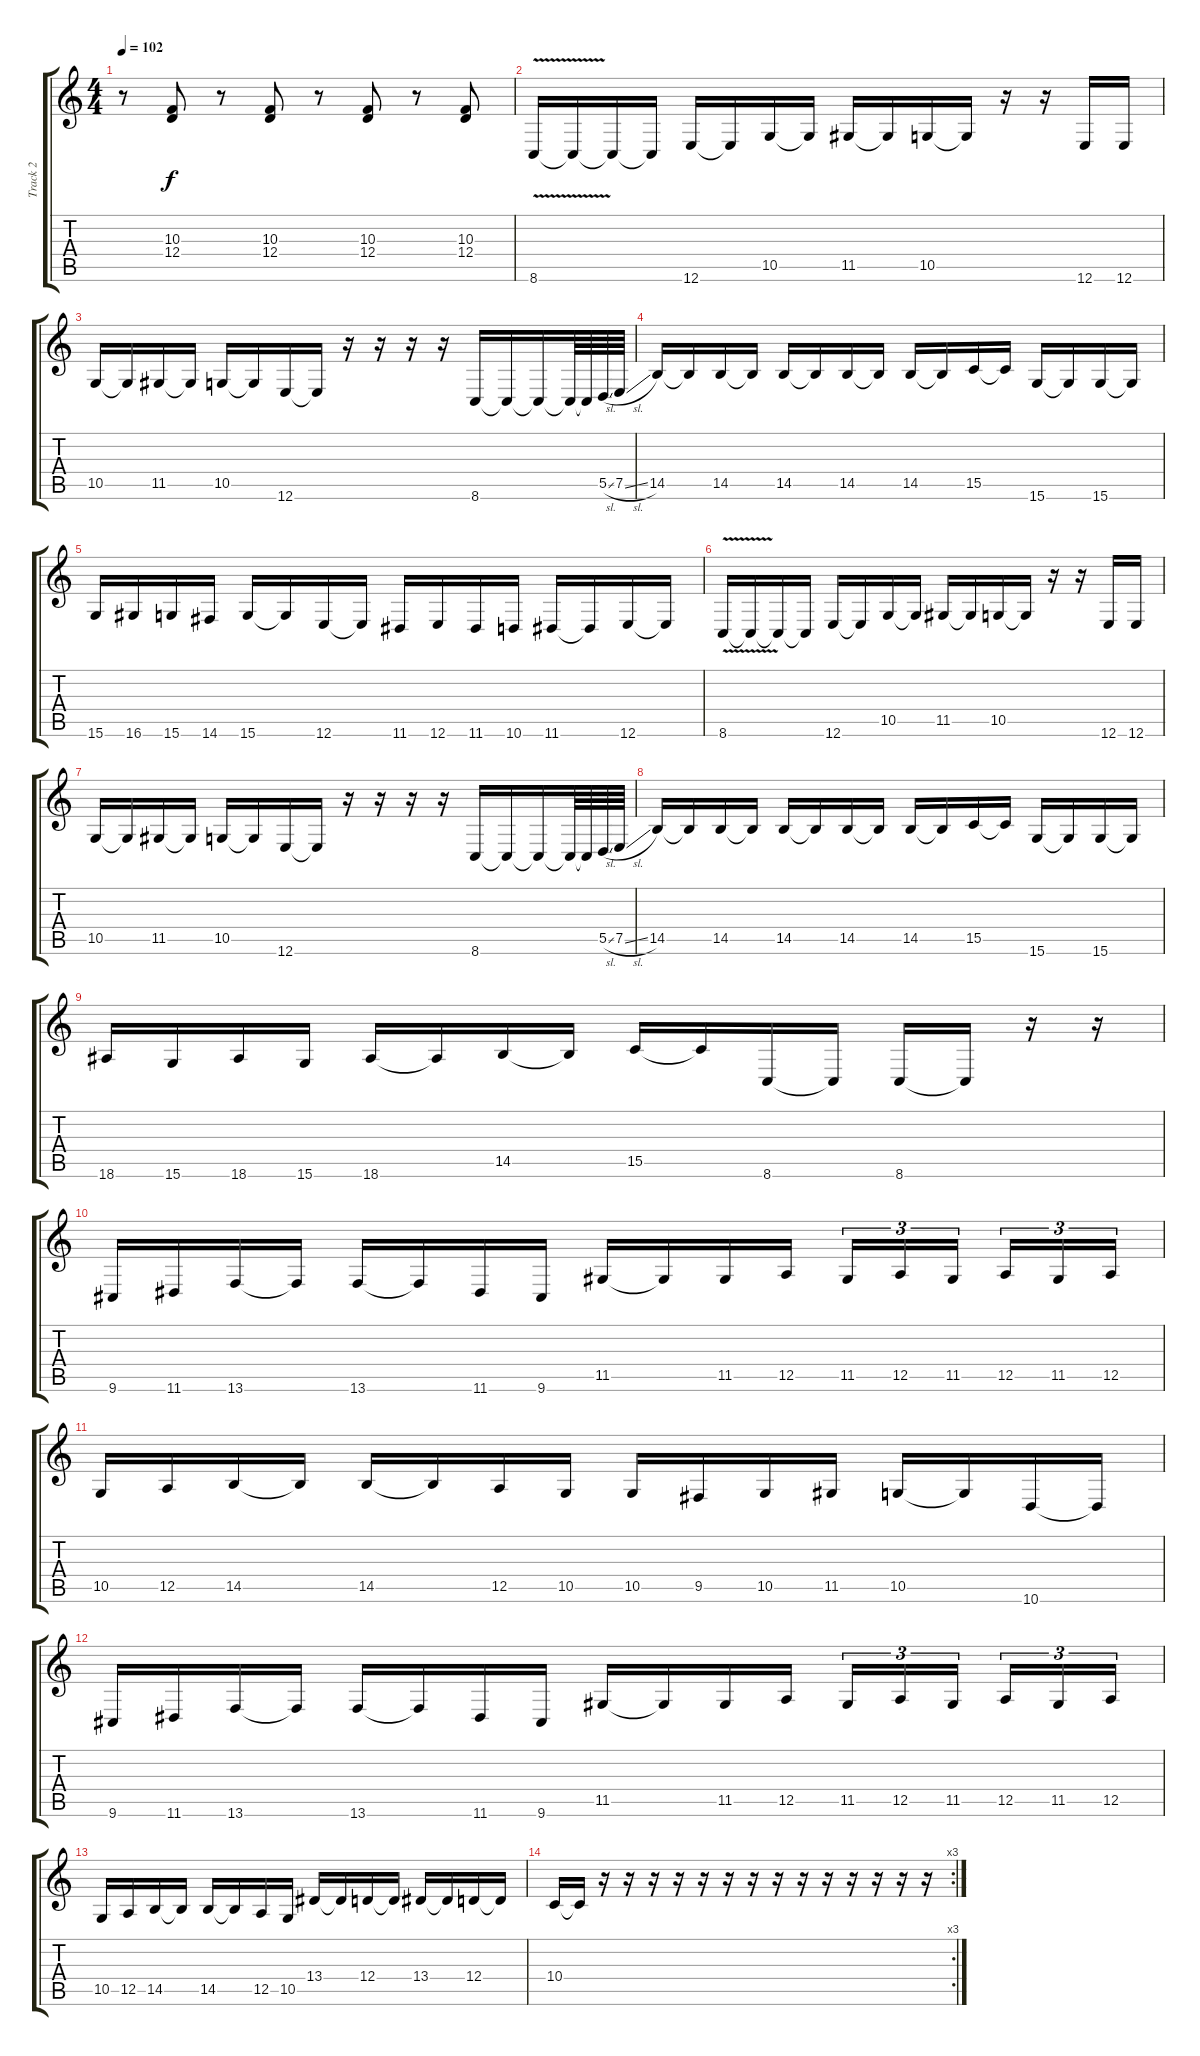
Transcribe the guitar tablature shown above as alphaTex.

\track ("Track 2" "Track 2") {instrument trumpet}
\staff {score tabs}
\tuning (E4 B3 G3 D3 A2 E2) {hide}
\ts (4 4)
\tempo 102
\clef g2
\ks c
r.8{dy f} (10.3 12.4).8 r.8 (10.3 12.4).8 r.8 (10.3 12.4).8 r.8 (10.3 12.4).8 |
8.6{v}.16 8.6{t}.16 8.6{t}.16 8.6{t}.16 12.6.16 12.6{t}.16 10.5.16 10.5{t}.16 11.5.16 11.5{t}.16 10.5.16 10.5{t}.16 r.16 r.16 12.6.16 12.6.16 |
10.5.16 10.5{t}.16 11.5.16 11.5{t}.16 10.5.16 10.5{t}.16 12.6.16 12.6{t}.16 r.16 r.16 r.16 r.16 8.6.16 8.6{t}.16 8.6{t}.16 8.6{t}.64 8.6{t}.64 5.5{sl}.64 7.5{sl}.64 |
14.5.16 14.5{t}.16 14.5.16 14.5{t}.16 14.5.16 14.5{t}.16 14.5.16 14.5{t}.16 14.5.16 14.5{t}.16 15.5.16 15.5{t}.16 15.6.16 15.6{t}.16 15.6.16 15.6{t}.16 |
15.6.16 16.6.16 15.6.16 14.6.16 15.6.16 15.6{t}.16 12.6.16 12.6{t}.16 11.6.16 12.6.16 11.6.16 10.6.16 11.6.16 11.6{t}.16 12.6.16 12.6{t}.16 |
8.6{v}.16 8.6{t}.16 8.6{t}.16 8.6{t}.16 12.6.16 12.6{t}.16 10.5.16 10.5{t}.16 11.5.16 11.5{t}.16 10.5.16 10.5{t}.16 r.16 r.16 12.6.16 12.6.16 |
10.5.16 10.5{t}.16 11.5.16 11.5{t}.16 10.5.16 10.5{t}.16 12.6.16 12.6{t}.16 r.16 r.16 r.16 r.16 8.6.16 8.6{t}.16 8.6{t}.16 8.6{t}.64 8.6{t}.64 5.5{sl}.64 7.5{sl}.64 |
14.5.16 14.5{t}.16 14.5.16 14.5{t}.16 14.5.16 14.5{t}.16 14.5.16 14.5{t}.16 14.5.16 14.5{t}.16 15.5.16 15.5{t}.16 15.6.16 15.6{t}.16 15.6.16 15.6{t}.16 |
18.6.16 15.6.16 18.6.16 15.6.16 18.6.16 18.6{t}.16 14.5.16 14.5{t}.16 15.5.16 15.5{t}.16 8.6.16 8.6{t}.16 8.6.16 8.6{t}.16 r.16 r.16 |
9.6.16 11.6.16 13.6.16 13.6{t}.16 13.6.16 13.6{t}.16 11.6.16 9.6.16 11.5.16 11.5{t}.16 11.5.16 12.5.16 11.5.16{tu (3 2)} 12.5.16{tu (3 2)} 11.5.16{tu (3 2) beam splitsecondary} 12.5.16{tu (3 2)} 11.5.16{tu (3 2)} 12.5.16{tu (3 2)} |
10.5.16 12.5.16 14.5.16 14.5{t}.16 14.5.16 14.5{t}.16 12.5.16 10.5.16 10.5.16 9.5.16 10.5.16 11.5.16 10.5.16 10.5{t}.16 10.6.16 10.6{t}.16 |
9.6.16 11.6.16 13.6.16 13.6{t}.16 13.6.16 13.6{t}.16 11.6.16 9.6.16 11.5.16 11.5{t}.16 11.5.16 12.5.16 11.5.16{tu (3 2)} 12.5.16{tu (3 2)} 11.5.16{tu (3 2) beam splitsecondary} 12.5.16{tu (3 2)} 11.5.16{tu (3 2)} 12.5.16{tu (3 2)} |
10.5.16 12.5.16 14.5.16 14.5{t}.16 14.5.16 14.5{t}.16 12.5.16 10.5.16 13.4.16 13.4{t}.16 12.4.16 12.4{t}.16 13.4.16 13.4{t}.16 12.4.16 12.4{t}.16 |
\rc 3
10.4.16 10.4{t}.16 r.16 r.16 r.16 r.16 r.16 r.16 r.16 r.16 r.16 r.16 r.16 r.16 r.16 r.16
